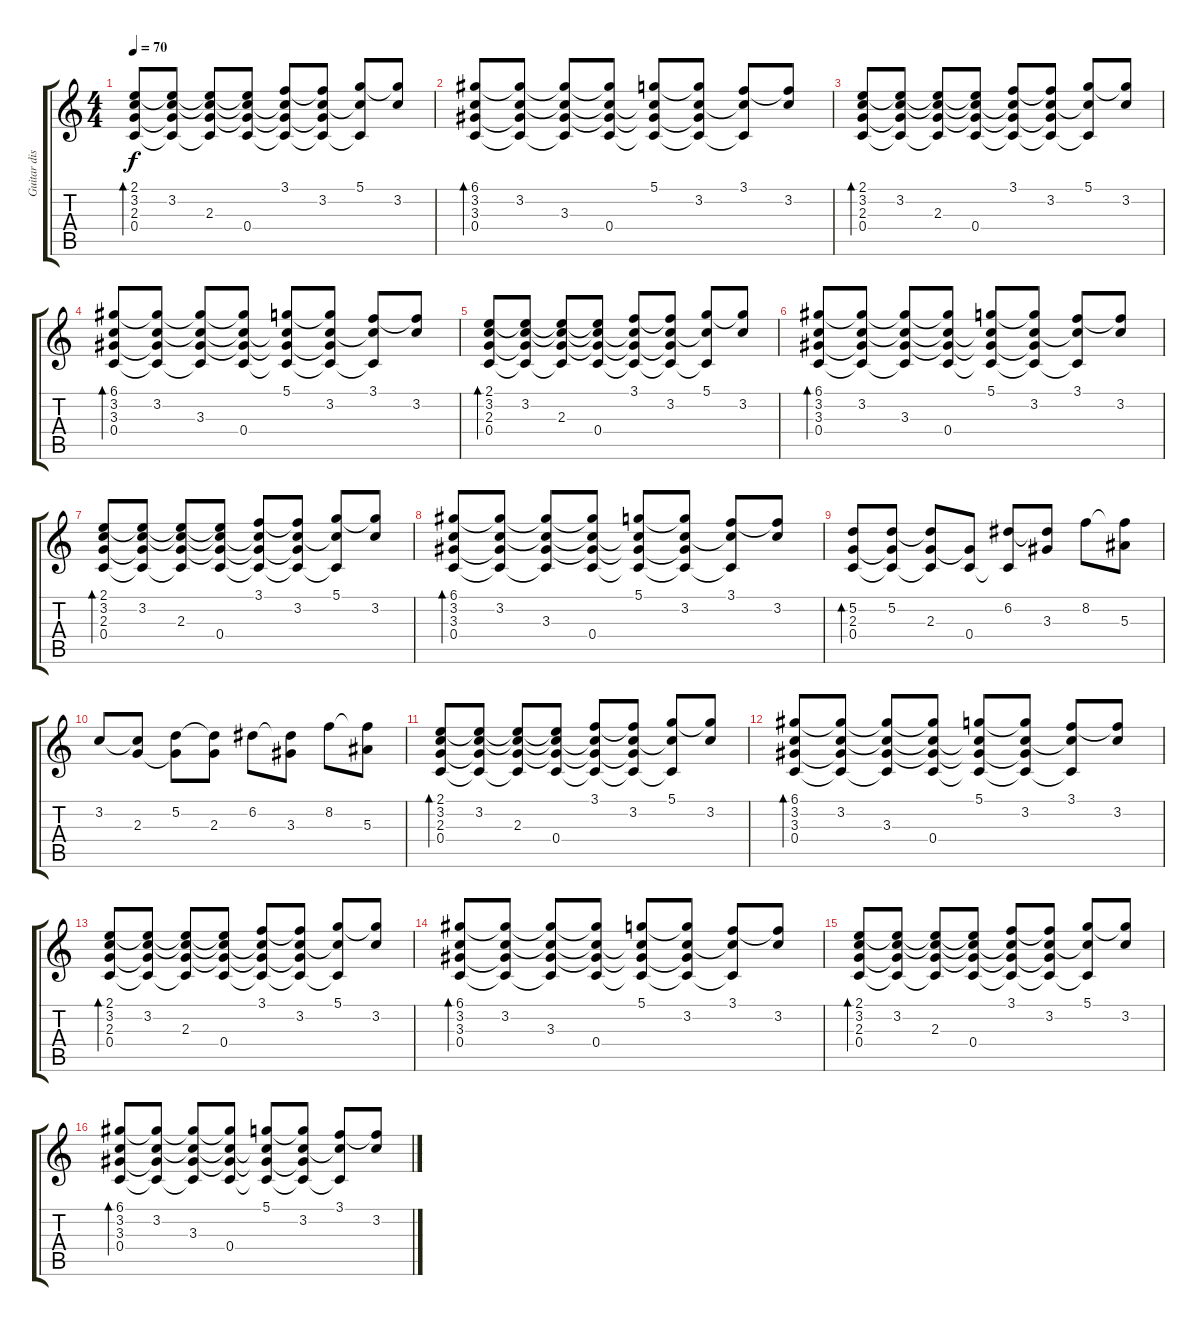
\track ("Guitar distortion 1" "Guitar dis") {instrument distortionguitar}
\staff {score tabs}
\tuning (D4 A3 F3 C3 G2 D2) {hide}
\ts (4 4)
\tempo 70
\clef g2
\ks c
(2.1 3.2 2.3 0.4).8{bd 240 dy f} (2.1{t} 3.2 2.3{t} 0.4{t}).8 (2.1{t} 3.2{t} 2.3 0.4{t}).8 (2.1{t} 3.2{t} 2.3{t} 0.4).8 (3.1 3.2{t} 2.3{t} 0.4{t}).8 (3.1{t} 3.2 2.3{t} 0.4{t}).8 (5.1 3.2{t} 0.4{t}).8 (5.1{t} 3.2).8 |
(6.1 3.2 3.3 0.4).8{bd 240} (6.1{t} 3.2 3.3{t} 0.4{t}).8 (6.1{t} 3.2{t} 3.3 0.4{t}).8 (6.1{t} 3.2{t} 3.3{t} 0.4).8 (5.1 3.2{t} 3.3{t} 0.4{t}).8 (5.1{t} 3.2 3.3{t} 0.4{t}).8 (3.1 3.2{t} 0.4{t}).8 (3.1{t} 3.2).8 |
(2.1 3.2 2.3 0.4).8{bd 240} (2.1{t} 3.2 2.3{t} 0.4{t}).8 (2.1{t} 3.2{t} 2.3 0.4{t}).8 (2.1{t} 3.2{t} 2.3{t} 0.4).8 (3.1 3.2{t} 2.3{t} 0.4{t}).8 (3.1{t} 3.2 2.3{t} 0.4{t}).8 (5.1 3.2{t} 0.4{t}).8 (5.1{t} 3.2).8 |
(6.1 3.2 3.3 0.4).8{bd 240} (6.1{t} 3.2 3.3{t} 0.4{t}).8 (6.1{t} 3.2{t} 3.3 0.4{t}).8 (6.1{t} 3.2{t} 3.3{t} 0.4).8 (5.1 3.2{t} 3.3{t} 0.4{t}).8 (5.1{t} 3.2 3.3{t} 0.4{t}).8 (3.1 3.2{t} 0.4{t}).8 (3.1{t} 3.2).8 |
(2.1 3.2 2.3 0.4).8{bd 240} (2.1{t} 3.2 2.3{t} 0.4{t}).8 (2.1{t} 3.2{t} 2.3 0.4{t}).8 (2.1{t} 3.2{t} 2.3{t} 0.4).8 (3.1 3.2{t} 2.3{t} 0.4{t}).8 (3.1{t} 3.2 2.3{t} 0.4{t}).8 (5.1 3.2{t} 0.4{t}).8 (5.1{t} 3.2).8 |
(6.1 3.2 3.3 0.4).8{bd 240} (6.1{t} 3.2 3.3{t} 0.4{t}).8 (6.1{t} 3.2{t} 3.3 0.4{t}).8 (6.1{t} 3.2{t} 3.3{t} 0.4).8 (5.1 3.2{t} 3.3{t} 0.4{t}).8 (5.1{t} 3.2 3.3{t} 0.4{t}).8 (3.1 3.2{t} 0.4{t}).8 (3.1{t} 3.2).8 |
(2.1 3.2 2.3 0.4).8{bd 240} (2.1{t} 3.2 2.3{t} 0.4{t}).8 (2.1{t} 3.2{t} 2.3 0.4{t}).8 (2.1{t} 3.2{t} 2.3{t} 0.4).8 (3.1 3.2{t} 2.3{t} 0.4{t}).8 (3.1{t} 3.2 2.3{t} 0.4{t}).8 (5.1 3.2{t} 0.4{t}).8 (5.1{t} 3.2).8 |
(6.1 3.2 3.3 0.4).8{bd 240} (6.1{t} 3.2 3.3{t} 0.4{t}).8 (6.1{t} 3.2{t} 3.3 0.4{t}).8 (6.1{t} 3.2{t} 3.3{t} 0.4).8 (5.1 3.2{t} 3.3{t} 0.4{t}).8 (5.1{t} 3.2 3.3{t} 0.4{t}).8 (3.1 3.2{t} 0.4{t}).8 (3.1{t} 3.2).8 |
(5.2 2.3 0.4).8{bd 240} (5.2 2.3{t} 0.4{t}).8 (5.2{t} 2.3 0.4{t}).8 (2.3{t} 0.4).8 (6.2 0.4{t}).8 (6.2{t} 3.3).8 8.2.8 (8.2{t} 5.3).8 |
3.2.8 (3.2{t} 2.3).8 (5.2 2.3{t}).8 (5.2{t} 2.3).8 6.2.8 (6.2{t} 3.3).8 8.2.8 (8.2{t} 5.3).8 |
(2.1 3.2 2.3 0.4).8{bd 240} (2.1{t} 3.2 2.3{t} 0.4{t}).8 (2.1{t} 3.2{t} 2.3 0.4{t}).8 (2.1{t} 3.2{t} 2.3{t} 0.4).8 (3.1 3.2{t} 2.3{t} 0.4{t}).8 (3.1{t} 3.2 2.3{t} 0.4{t}).8 (5.1 3.2{t} 0.4{t}).8 (5.1{t} 3.2).8 |
(6.1 3.2 3.3 0.4).8{bd 240} (6.1{t} 3.2 3.3{t} 0.4{t}).8 (6.1{t} 3.2{t} 3.3 0.4{t}).8 (6.1{t} 3.2{t} 3.3{t} 0.4).8 (5.1 3.2{t} 3.3{t} 0.4{t}).8 (5.1{t} 3.2 3.3{t} 0.4{t}).8 (3.1 3.2{t} 0.4{t}).8 (3.1{t} 3.2).8 |
(2.1 3.2 2.3 0.4).8{bd 240} (2.1{t} 3.2 2.3{t} 0.4{t}).8 (2.1{t} 3.2{t} 2.3 0.4{t}).8 (2.1{t} 3.2{t} 2.3{t} 0.4).8 (3.1 3.2{t} 2.3{t} 0.4{t}).8 (3.1{t} 3.2 2.3{t} 0.4{t}).8 (5.1 3.2{t} 0.4{t}).8 (5.1{t} 3.2).8 |
(6.1 3.2 3.3 0.4).8{bd 240} (6.1{t} 3.2 3.3{t} 0.4{t}).8 (6.1{t} 3.2{t} 3.3 0.4{t}).8 (6.1{t} 3.2{t} 3.3{t} 0.4).8 (5.1 3.2{t} 3.3{t} 0.4{t}).8 (5.1{t} 3.2 3.3{t} 0.4{t}).8 (3.1 3.2{t} 0.4{t}).8 (3.1{t} 3.2).8 |
(2.1 3.2 2.3 0.4).8{bd 240} (2.1{t} 3.2 2.3{t} 0.4{t}).8 (2.1{t} 3.2{t} 2.3 0.4{t}).8 (2.1{t} 3.2{t} 2.3{t} 0.4).8 (3.1 3.2{t} 2.3{t} 0.4{t}).8 (3.1{t} 3.2 2.3{t} 0.4{t}).8 (5.1 3.2{t} 0.4{t}).8 (5.1{t} 3.2).8 |
(6.1 3.2 3.3 0.4).8{bd 240} (6.1{t} 3.2 3.3{t} 0.4{t}).8 (6.1{t} 3.2{t} 3.3 0.4{t}).8 (6.1{t} 3.2{t} 3.3{t} 0.4).8 (5.1 3.2{t} 3.3{t} 0.4{t}).8 (5.1{t} 3.2 3.3{t} 0.4{t}).8 (3.1 3.2{t} 0.4{t}).8 (3.1{t} 3.2).8
